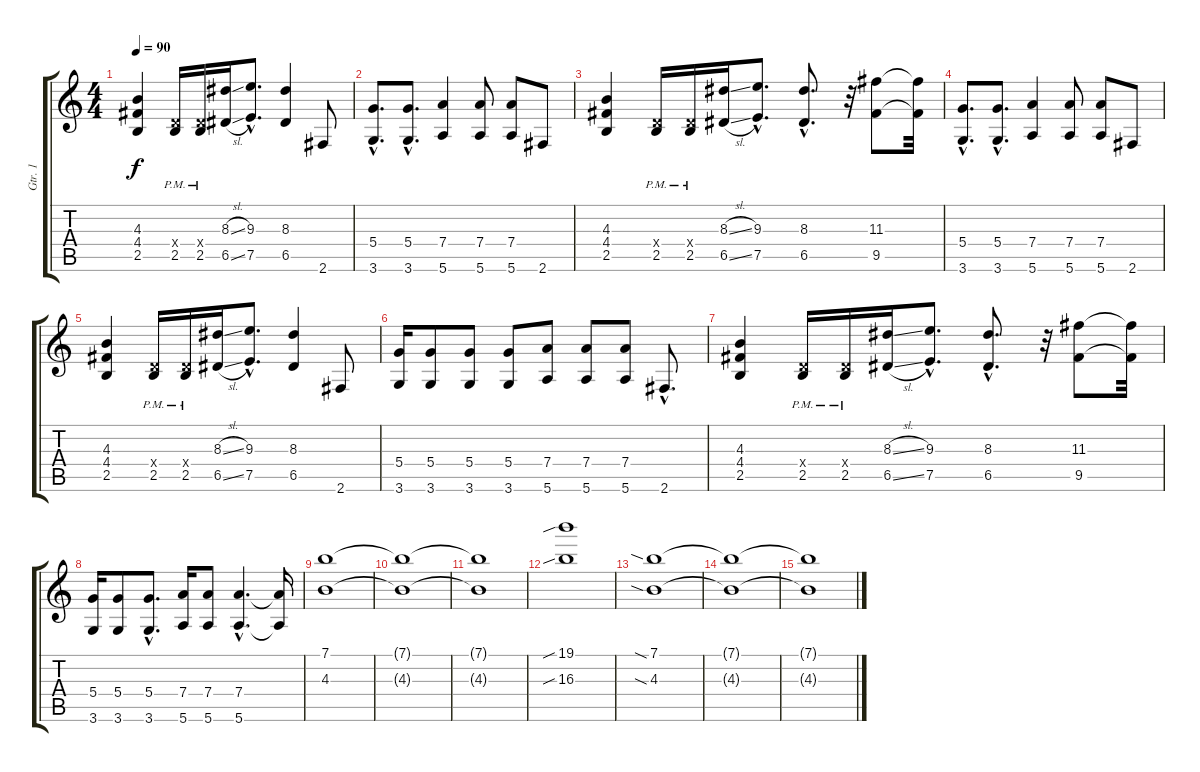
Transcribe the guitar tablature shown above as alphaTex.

\track ("Gtr. 1" "Gtr. 1") {instrument distortionguitar}
\staff {score tabs}
\tuning (E4 B3 G3 D3 A2 E2) {hide}
\ts (4 4)
\tempo 90
\clef g2
\ks c
(4.3 4.4 2.5).4{dy f} (0.4{x} 2.5{pm}).16 (0.4{x} 2.5{pm}).16 (8.3{sl} 6.5{sl}).16 (9.3{hac} 7.5{hac}).8{d} (8.3 6.5).4 2.6.8 |
(5.4{hac} 3.6{hac}).8{d} (5.4{hac} 3.6{hac}).8{d} (7.4 5.6).4 (7.4 5.6).8 (7.4 5.6).8 2.6.8 |
(4.3 4.4 2.5).4 (0.4{x} 2.5{pm}).16 (0.4{x} 2.5{pm}).16 (8.3{sl} 6.5{sl}).16 (9.3{hac} 7.5{hac}).8{d} (8.3{hac} 6.5{hac}).8{d} r.32 (11.3 9.5).8 (11.3{t} 9.5{t}).32 |
(5.4{hac} 3.6{hac}).8{d} (5.4{hac} 3.6{hac}).8{d} (7.4 5.6).4 (7.4 5.6).8 (7.4 5.6).8 2.6.8 |
(4.3 4.4 2.5).4 (0.4{x} 2.5{pm}).16 (0.4{x} 2.5{pm}).16 (8.3{sl} 6.5{sl}).16 (9.3{hac} 7.5{hac}).8{d} (8.3 6.5).4 2.6.8 |
(5.4 3.6).16 (5.4 3.6).8 (5.4 3.6).8 (5.4 3.6).8 (7.4 5.6).8 (7.4 5.6).8 (7.4 5.6).8 2.6{hac}.8{d} |
(4.3 4.4 2.5).4 (0.4{x} 2.5{pm}).16 (0.4{x} 2.5{pm}).16 (8.3{sl} 6.5{sl}).16 (9.3{hac} 7.5{hac}).8{d} (8.3{hac} 6.5{hac}).8{d} r.32 (11.3 9.5).8 (11.3{t} 9.5{t}).32 |
(5.4 3.6).16 (5.4 3.6).8 (5.4{hac} 3.6{hac}).8{d} (7.4 5.6).16 (7.4 5.6).8 (7.4{hac} 5.6{hac}).4{d} (7.4{t} 5.6{t}).16 |
(7.1 4.3).1 |
(7.1{t} 4.3{t}).1 |
(7.1{t} 4.3{t}).1 |
(19.1{sib} 16.3{sib}).1 |
(7.1{sia} 4.3{sia}).1{volume 8} |
(7.1{t} 4.3{t}).1 |
(7.1{t} 4.3{t}).1{volume 0}
